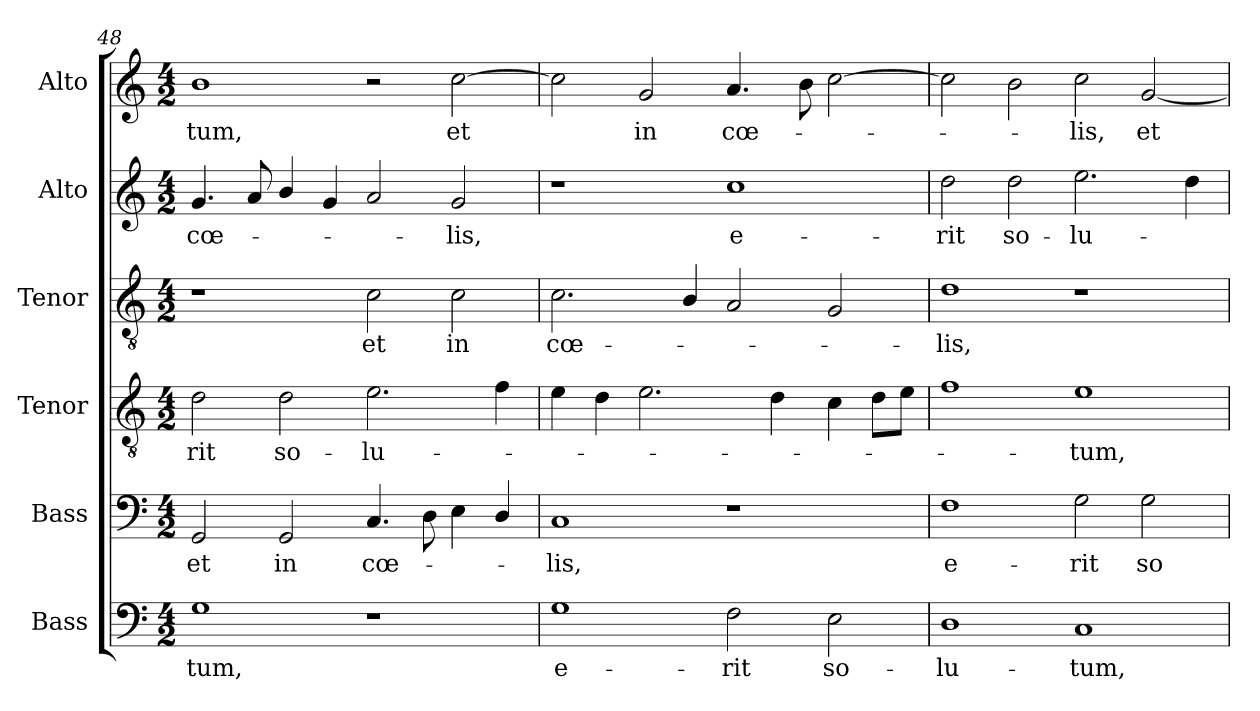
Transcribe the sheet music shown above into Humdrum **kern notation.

**kern	**text	**kern	**text	**kern	**text	**kern	**text	**kern	**text	**kern	**text
*part6	*part6	*part5	*part5	*part4	*part4	*part3	*part3	*part2	*part2	*part1	*part1
*staff6	*staff6	*staff5	*staff5	*staff4	*staff4	*staff3	*staff3	*staff2	*staff2	*staff1	*staff1
*I"Bass	*	*I"Bass	*	*I"Tenor	*	*I"Tenor	*	*I"Alto	*	*I"Alto	*
*I'B.	*	*I'B.	*	*I'T.	*	*I'T.	*	*I'A.	*	*I'A.	*
*clefF4	*	*clefF4	*	*clefGv2	*	*clefGv2	*	*clefG2	*	*clefG2	*
*	*	*	*	*ITrd7c12	*	*ITrd7c12	*	*	*	*	*
*k[]	*	*k[]	*	*k[]	*	*k[]	*	*k[]	*	*k[]	*
*C:	*	*C:	*	*C:	*	*C:	*	*C:	*	*C:	*
*M4/2	*	*M4/2	*	*M4/2	*	*M4/2	*	*M4/2	*	*M4/2	*
=48	=48	=48	=48	=48	=48	=48	=48	=48	=48	=48	=48
!	!LO:LY:b:color=#000000	!	!	!	!	!	!	!	!	!	!
!	!	!	!LO:LY:b:color=#000000	!	!	!	!	!	!	!	!
!	!	!	!	!	!LO:LY:b:color=#000000	!	!	!	!	!	!
!	!	!	!	!	!	!	!	!	!LO:LY:b:color=#000000	!	!
!	!	!	!	!	!	!	!	!	!	!	!LO:LY:b:color=#000000
1Gi	-tum,	2GGi/	et	2Di\	-rit	1r	.	4.gi/	cœ-	1bi	-tum,
.	.	.	.	.	.	.	.	8ai/	.	.	.
!	!	!	!LO:LY:b:color=#000000	!	!	!	!	!	!	!	!
!	!	!	!	!	!LO:LY:b:color=#000000	!	!	!	!	!	!
.	.	2GGi/	in	2Di\	so-	.	.	4bi/	.	.	.
.	.	.	.	.	.	.	.	4gi/	.	.	.
!	!	!	!LO:LY:b:color=#000000	!	!	!	!	!	!	!	!
!	!	!	!	!	!LO:LY:b:color=#000000	!	!	!	!	!	!
!	!	!	!	!	!	!	!LO:LY:b:color=#000000	!	!	!	!
1r	.	4.Ci/	cœ-	2.Ei\	-lu-	2Ci\	et	2ai/	.	2r	.
.	.	8Di\	.	.	.	.	.	.	.	.	.
!	!	!	!	!	!	!	!LO:LY:b:color=#000000	!	!	!	!
!	!	!	!	!	!	!	!	!	!LO:LY:b:color=#000000	!	!
!	!	!	!	!	!	!	!	!	!	!	!LO:LY:b:color=#000000
.	.	4Ei\	.	.	.	2Ci\	in	2gi/	-lis,	[2cci\	et
.	.	4Di/	.	4Fi\	.	.	.	.	.	.	.
!!LO:PB:g=z
=49	=49	=49	=49	=49	=49	=49	=49	=49	=49	=49	=49
!	!LO:LY:b:color=#000000	!	!	!	!	!	!	!	!	!	!
!	!	!	!LO:LY:b:color=#000000	!	!	!	!	!	!	!	!
!	!	!	!	!	!	!	!LO:LY:b:color=#000000	!	!	!	!
1Gi	e-	1Ci	-lis,	4Ei\	.	2.Ci\	cœ-	1r	.	2cci\]	.
.	.	.	.	4Di\	.	.	.	.	.	.	.
!	!	!	!	!	!	!	!	!	!	!	!LO:LY:b:color=#000000
.	.	.	.	2.Ei\	.	.	.	.	.	2gi/	in
.	.	.	.	.	.	4BBi/	.	.	.	.	.
!	!LO:LY:b:color=#000000	!	!	!	!	!	!	!	!	!	!
!	!	!	!	!	!	!	!	!	!LO:LY:b:color=#000000	!	!
!	!	!	!	!	!	!	!	!	!	!	!LO:LY:b:color=#000000
2Fi\	-rit	1r	.	.	.	2AAi/	.	1cci	e-	4.ai/	cœ-
.	.	.	.	4Di\	.	.	.	.	.	.	.
.	.	.	.	.	.	.	.	.	.	8bi\	.
!	!LO:LY:b:color=#000000	!	!	!	!	!	!	!	!	!	!
2Ei\	so-	.	.	4Ci\	.	2GGi/	.	.	.	[2cci\	.
.	.	.	.	8Di\L	.	.	.	.	.	.	.
.	.	.	.	8Ei\J	.	.	.	.	.	.	.
=50	=50	=50	=50	=50	=50	=50	=50	=50	=50	=50	=50
!	!LO:LY:b:color=#000000	!	!	!	!	!	!	!	!	!	!
!	!	!	!LO:LY:b:color=#000000	!	!	!	!	!	!	!	!
!	!	!	!	!	!	!	!LO:LY:b:color=#000000	!	!	!	!
!	!	!	!	!	!	!	!	!	!LO:LY:b:color=#000000	!	!
1Di	-lu-	1Fi	e-	1Fi	.	1Di	-lis,	2ddi\	-rit	2cci\]	.
!	!	!	!	!	!	!	!	!	!LO:LY:b:color=#000000	!	!
.	.	.	.	.	.	.	.	2ddi\	so-	2bi\	.
!	!LO:LY:b:color=#000000	!	!	!	!	!	!	!	!	!	!
!	!	!	!LO:LY:b:color=#000000	!	!	!	!	!	!	!	!
!	!	!	!	!	!LO:LY:b:color=#000000	!	!	!	!	!	!
!	!	!	!	!	!	!	!	!	!LO:LY:b:color=#000000	!	!
!	!	!	!	!	!	!	!	!	!	!	!LO:LY:b:color=#000000
1Ci	-tum,	2Gi\	-rit	1Ei	-tum,	1r	.	2.eei\	-lu-	2cci\	-lis,
!	!	!	!LO:LY:b:color=#000000	!	!	!	!	!	!	!	!
!	!	!	!	!	!	!	!	!	!	!	!LO:LY:b:color=#000000
.	.	2Gi\	so-	.	.	.	.	.	.	[2gi/	et
.	.	.	.	.	.	.	.	4ddi\	.	.	.
=	=	=	=	=	=	=	=	=	=	=	=
*-	*-	*-	*-	*-	*-	*-	*-	*-	*-	*-	*-
